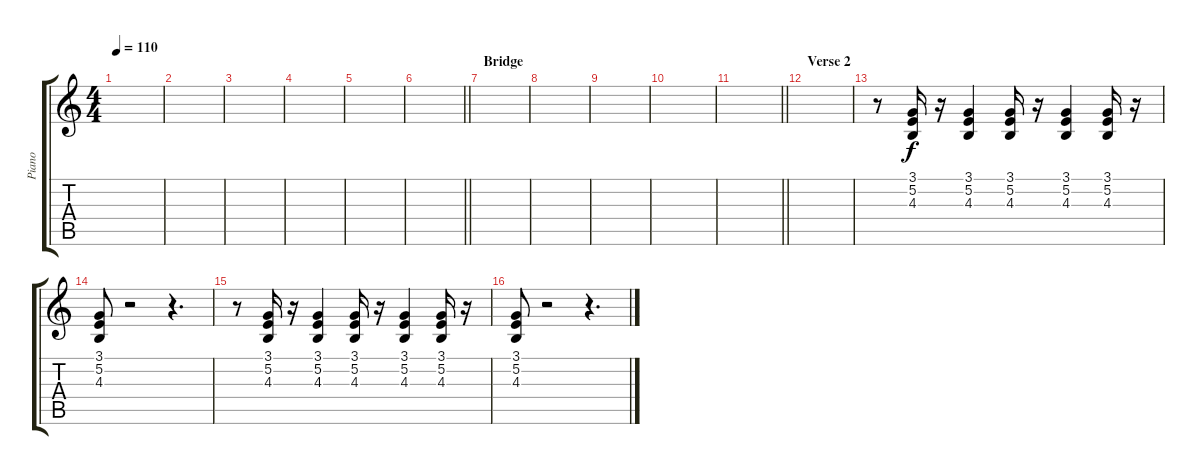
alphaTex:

\track ("Piano" "Piano") {instrument lead2sawtooth}
\staff {score tabs}
\tuning (E4 B3 G3 D3 A2 E2) {hide}
\ts (4 4)
\tempo 110
\clef g2
\ks c
|
|
|
|
|
\barLineRight lightlight
|
\section ("" "Bridge")
|
|
|
|
\barLineRight lightlight
|
\section ("" "Verse 2")
|
r.8 (3.1 5.2 4.3).16 r.16 (3.1 5.2 4.3).4 (3.1 5.2 4.3).16 r.16 (3.1 5.2 4.3).4 (3.1 5.2 4.3).16 r.16 |
(3.1 5.2 4.3).8 r.2 r.4{d} |
r.8 (3.1 5.2 4.3).16 r.16 (3.1 5.2 4.3).4 (3.1 5.2 4.3).16 r.16 (3.1 5.2 4.3).4 (3.1 5.2 4.3).16 r.16 |
(3.1 5.2 4.3).8 r.2 r.4{d}
